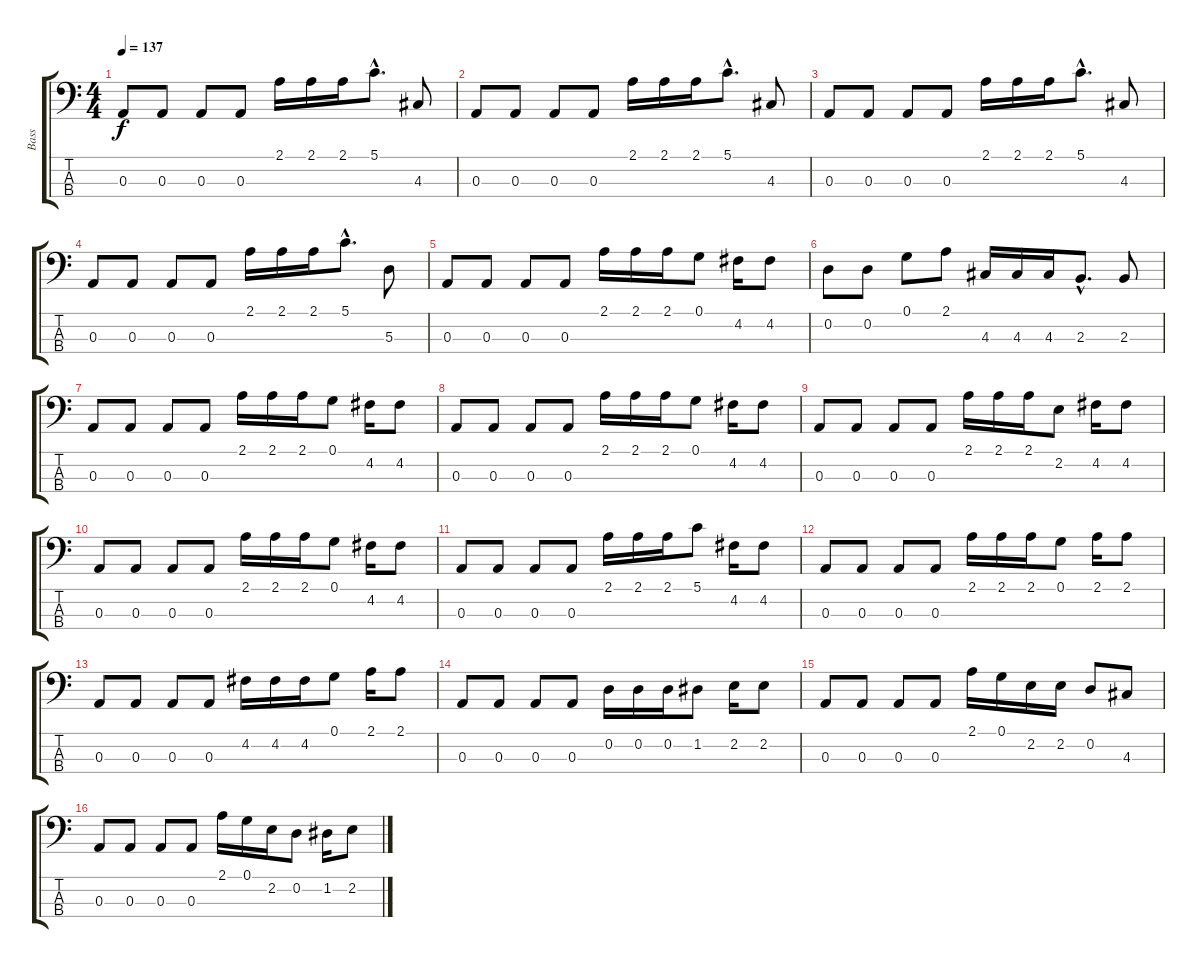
\track ("Bass" "Bass") {instrument electricbasspick}
\staff {score tabs}
\tuning (G2 D2 A1 E1) {hide}
\ts (4 4)
\tempo 137
\clef f4
\ks c
0.3.8{dy f} 0.3.8 0.3.8 0.3.8 2.1.16 2.1.16 2.1.16 5.1{hac}.8{d} 4.3.8 |
0.3.8 0.3.8 0.3.8 0.3.8 2.1.16 2.1.16 2.1.16 5.1{hac}.8{d} 4.3.8 |
0.3.8 0.3.8 0.3.8 0.3.8 2.1.16 2.1.16 2.1.16 5.1{hac}.8{d} 4.3.8 |
0.3.8 0.3.8 0.3.8 0.3.8 2.1.16 2.1.16 2.1.16 5.1{hac}.8{d} 5.3.8 |
0.3.8 0.3.8 0.3.8 0.3.8 2.1.16 2.1.16 2.1.16 0.1.8 4.2.16 4.2.8 |
0.2.8 0.2.8 0.1.8 2.1.8 4.3.16 4.3.16 4.3.16 2.3{hac}.8{d} 2.3.8 |
0.3.8 0.3.8 0.3.8 0.3.8 2.1.16 2.1.16 2.1.16 0.1.8 4.2.16 4.2.8 |
0.3.8 0.3.8 0.3.8 0.3.8 2.1.16 2.1.16 2.1.16 0.1.8 4.2.16 4.2.8 |
0.3.8 0.3.8 0.3.8 0.3.8 2.1.16 2.1.16 2.1.16 2.2.8 4.2.16 4.2.8 |
0.3.8 0.3.8 0.3.8 0.3.8 2.1.16 2.1.16 2.1.16 0.1.8 4.2.16 4.2.8 |
0.3.8 0.3.8 0.3.8 0.3.8 2.1.16 2.1.16 2.1.16 5.1.8 4.2.16 4.2.8 |
0.3.8 0.3.8 0.3.8 0.3.8 2.1.16 2.1.16 2.1.16 0.1.8 2.1.16 2.1.8 |
0.3.8 0.3.8 0.3.8 0.3.8 4.2.16 4.2.16 4.2.16 0.1.8 2.1.16 2.1.8 |
0.3.8 0.3.8 0.3.8 0.3.8 0.2.16 0.2.16 0.2.16 1.2.8 2.2.16 2.2.8 |
0.3.8 0.3.8 0.3.8 0.3.8 2.1.16 0.1.16 2.2.16 2.2.16 0.2.8 4.3.8 |
0.3.8 0.3.8 0.3.8 0.3.8 2.1.16 0.1.16 2.2.16 0.2.8 1.2.16 2.2.8
